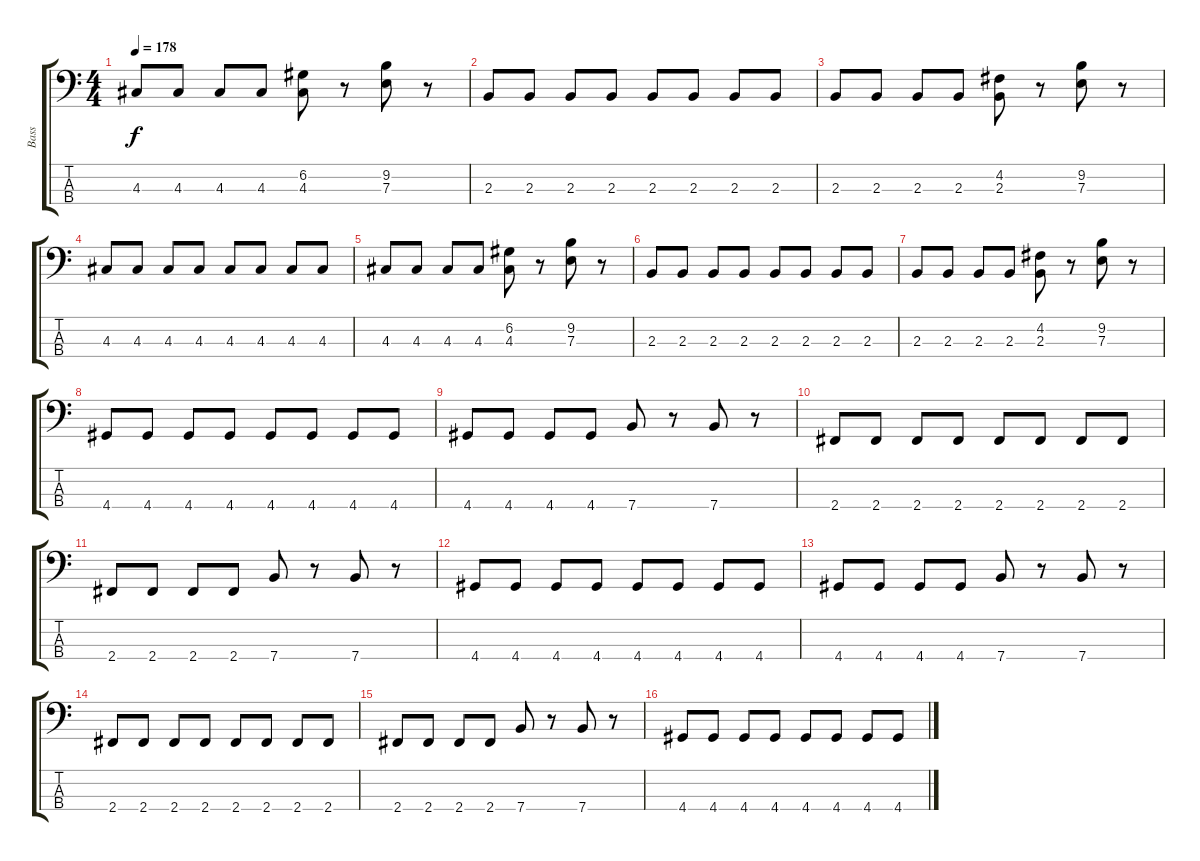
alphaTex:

\track ("Bass" "Bass") {instrument electricbassfinger}
\staff {score tabs}
\tuning (G2 D2 A1 E1) {hide}
\ts (4 4)
\tempo 178
\clef f4
\ks c
4.3.8{dy f} 4.3.8 4.3.8 4.3.8 (6.2 4.3).8 r.8 (9.2 7.3).8 r.8 |
2.3.8 2.3.8 2.3.8 2.3.8 2.3.8 2.3.8 2.3.8 2.3.8 |
2.3.8 2.3.8 2.3.8 2.3.8 (4.2 2.3).8 r.8 (9.2 7.3).8 r.8 |
4.3.8 4.3.8 4.3.8 4.3.8 4.3.8 4.3.8 4.3.8 4.3.8 |
4.3.8 4.3.8 4.3.8 4.3.8 (6.2 4.3).8 r.8 (9.2 7.3).8 r.8 |
2.3.8 2.3.8 2.3.8 2.3.8 2.3.8 2.3.8 2.3.8 2.3.8 |
2.3.8 2.3.8 2.3.8 2.3.8 (4.2 2.3).8 r.8 (9.2 7.3).8 r.8 |
4.4.8 4.4.8 4.4.8 4.4.8 4.4.8 4.4.8 4.4.8 4.4.8 |
4.4.8 4.4.8 4.4.8 4.4.8 7.4.8 r.8 7.4.8 r.8 |
2.4.8 2.4.8 2.4.8 2.4.8 2.4.8 2.4.8 2.4.8 2.4.8 |
2.4.8 2.4.8 2.4.8 2.4.8 7.4.8 r.8 7.4.8 r.8 |
4.4.8 4.4.8 4.4.8 4.4.8 4.4.8 4.4.8 4.4.8 4.4.8 |
4.4.8 4.4.8 4.4.8 4.4.8 7.4.8 r.8 7.4.8 r.8 |
2.4.8 2.4.8 2.4.8 2.4.8 2.4.8 2.4.8 2.4.8 2.4.8 |
2.4.8 2.4.8 2.4.8 2.4.8 7.4.8 r.8 7.4.8 r.8 |
4.4.8 4.4.8 4.4.8 4.4.8 4.4.8 4.4.8 4.4.8 4.4.8
